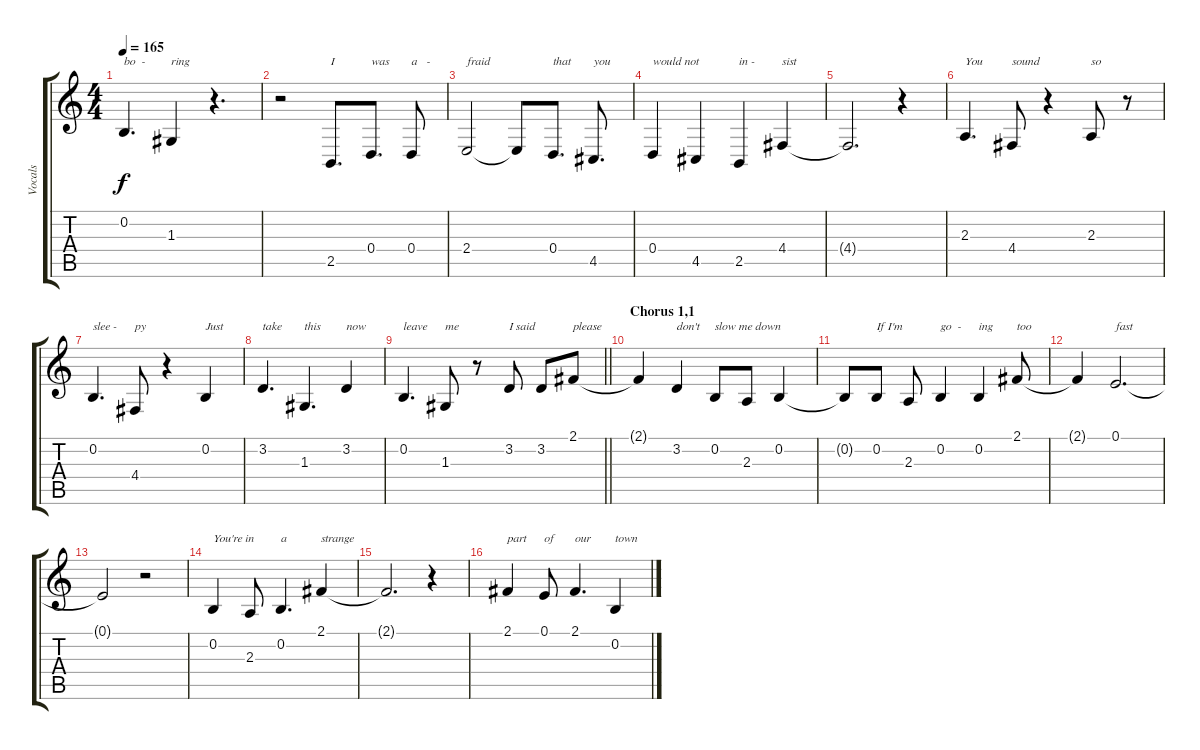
\track ("Vocals" "Vocals") {instrument altosax}
\staff {score tabs}
\tuning (E4 B3 G3 D3 A2 E2) {hide}
\ts (4 4)
\tempo 165
\clef g2
\ks c
0.2.4{d txt "bo  -" dy f} 1.3.4{txt "ring"} r.4{d} |
r.2 2.5.8{d txt "I"} 0.4.8{d txt "was"} 0.4.8{txt "a   - "} |
2.4.2{txt "fraid"} 2.4{t}.8 0.4.8{d txt "that"} 4.5.8{d txt "you"} |
0.4.4{txt "would not"} 4.5.4 2.5.4{txt "in -"} 4.4.4{txt "sist"} |
4.4{t}.2{d} r.4 |
2.3.4{d txt "You"} 4.4.8{txt "sound"} r.4 2.3.8{txt "so"} r.8 |
0.2.4{d txt "slee -"} 4.4.8{txt "py"} r.4 0.2.4{txt "Just"} |
3.2.4{d txt "take"} 1.3.4{d txt "this"} 3.2.4{txt "now"} |
\barLineRight lightlight
0.2.4{d txt "leave"} 1.3.8{txt "me"} r.8 3.2.8{txt "I said"} 3.2.8 2.1.8{txt "please"} |
\section ("" "Chorus 1,1")
2.1{t}.4 3.2.4{txt "don't"} 0.2.8{txt "slow me down"} 2.3.8 0.2.4 |
0.2{t}.8 0.2.8{txt "If I'm"} 2.3.8 0.2.4{txt "go  -"} 0.2.4{txt "ing"} 2.1.8{txt "too"} |
2.1{t}.4 0.1.2{d txt "fast"} |
0.1{t}.2 r.2 |
0.2.4{txt "You're in"} 2.3.8 0.2.4{d txt "a"} 2.1.4{txt "strange"} |
2.1{t}.2{d} r.4 |
2.1.4{txt "part"} 0.1.8{txt "of"} 2.1.4{d txt "our"} 0.2.4{txt "town"}
